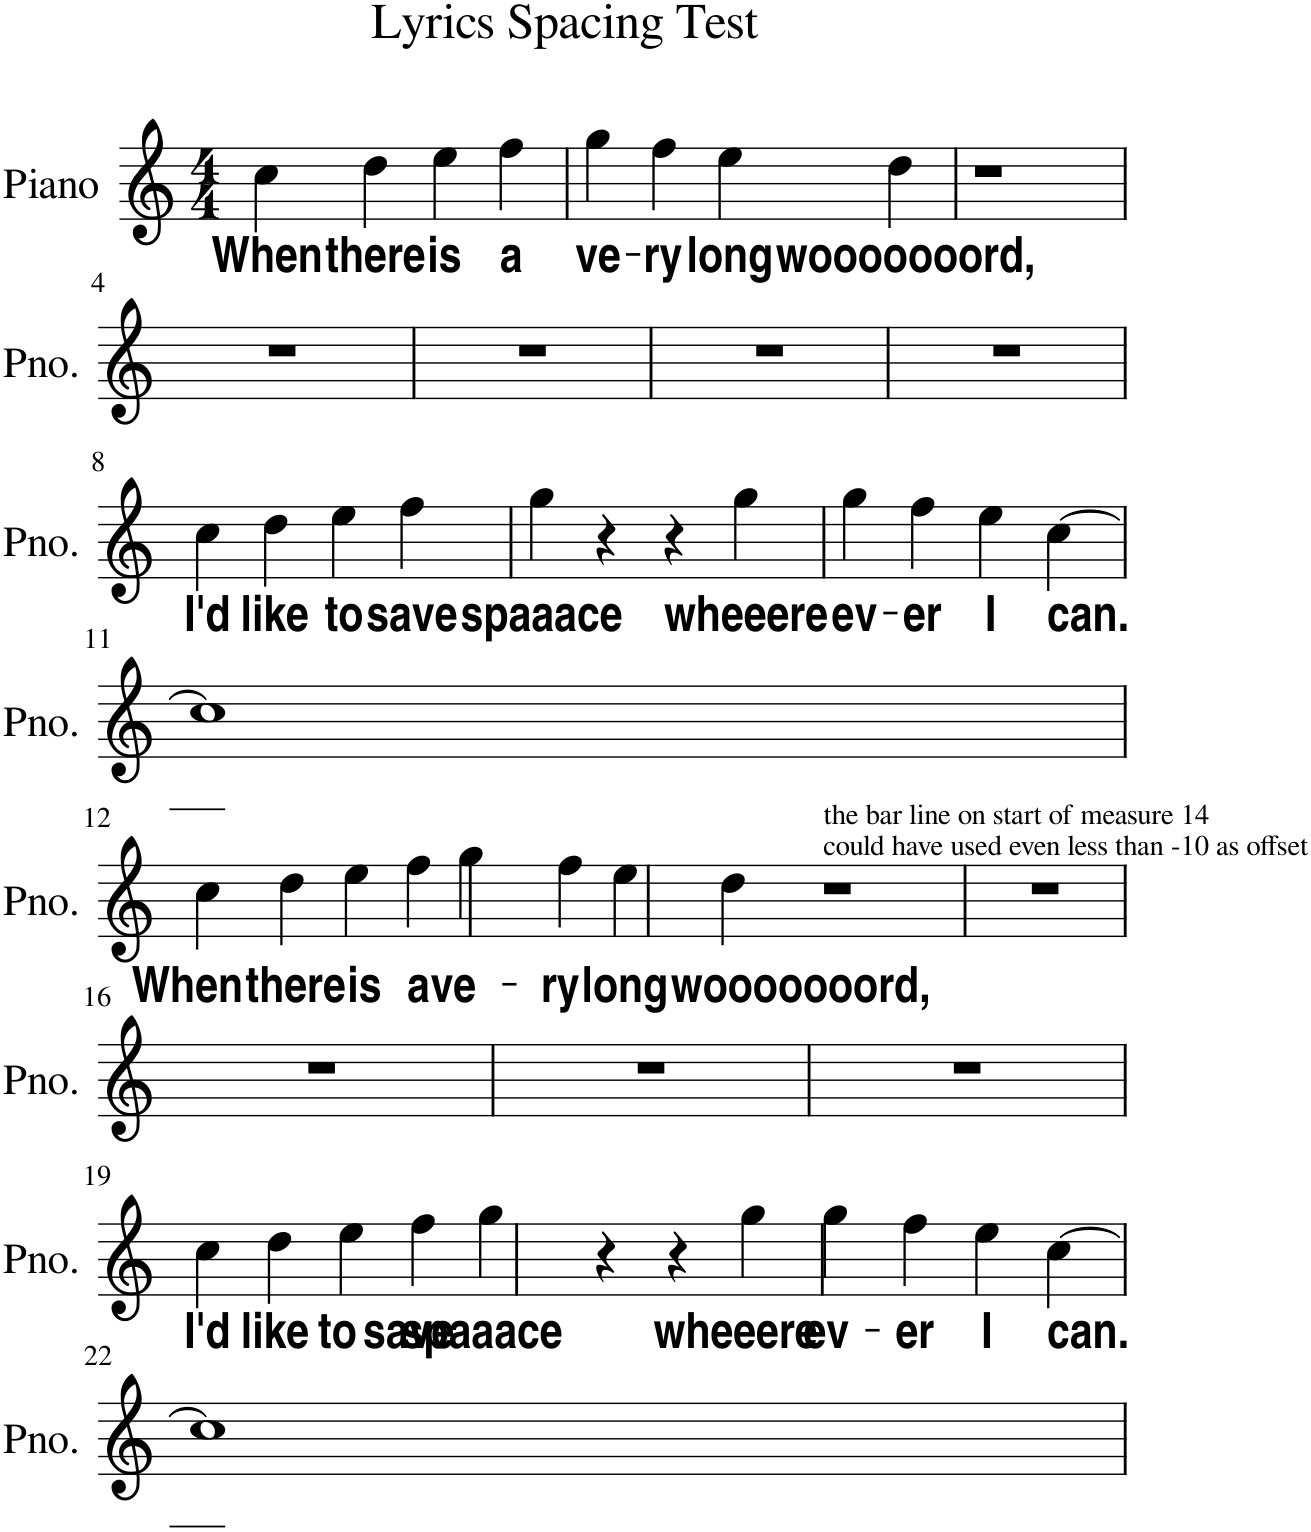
**kern	**text
*part1	*part1
*staff1	*staff1
*I"Piano	*
*I'Pno.	*
*clefG2	*
*k[]	*
*M4/4	*
=1	=1
!	!LO:LY:b
4cc\	When
!	!LO:LY:b
4dd\	there
!	!LO:LY:b
4ee\	is
!	!LO:LY:b
4ff\	a
=2	=2
!	!LO:LY:b
4gg\	ve-
!	!LO:LY:b
4ff\	-ry
!	!LO:LY:b
4ee\	long
!	!LO:LY:b
4dd\	wooooooord,
=3	=3
1r	.
!!LO:LB:g=z
=4	=4
1r	.
=5	=5
1r	.
=6	=6
1r	.
=7	=7
1r	.
!!LO:LB:g=z
=8	=8
!	!LO:LY:b
4cc\	I'd
!	!LO:LY:b
4dd\	like
!	!LO:LY:b
4ee\	to
!	!LO:LY:b
4ff\	save
=9	=9
!	!LO:LY:b
4gg\	spaaace
4r	.
4r	.
!	!LO:LY:b
4gg\	wheeere
=10	=10
!	!LO:LY:b
4gg\	ev-
!	!LO:LY:b
4ff\	-er
!	!LO:LY:b
4ee\	I
!	!LO:LY:b
[4cc\	can.
!!LO:LB:g=z
=11	=11
1cc]	.
!!LO:LB:g=z
=12	=12
!	!LO:LY:b
4cc\	When
!	!LO:LY:b
4dd\	there
!	!LO:LY:b
4ee\	is
!	!LO:LY:b
4ff\	a
=13	=13
!	!LO:LY:b
4gg\	ve-
!	!LO:LY:b
4ff\	-ry
!	!LO:LY:b
4ee\	long
!	!LO:LY:b
4dd\	wooooooord,
=14	=14
!LO:TX:a:t=the bar line on start of measure 14	!
!LO:TX:a:t=could have used even less than -10 as offset	!
1r	.
=15	=15
1r	.
!!LO:LB:g=z
=16	=16
1r	.
=17	=17
1r	.
=18	=18
1r	.
!!LO:LB:g=z
=19	=19
!	!LO:LY:b
4cc\	I'd
!	!LO:LY:b
4dd\	like
!	!LO:LY:b
4ee\	to
!	!LO:LY:b
4ff\	save
=20	=20
!	!LO:LY:b
4gg\	spaaace
4r	.
4r	.
!	!LO:LY:b
4gg\	wheeere
=21	=21
!	!LO:LY:b
4gg\	ev-
!	!LO:LY:b
4ff\	-er
!	!LO:LY:b
4ee\	I
!	!LO:LY:b
[4cc\	can.
!!LO:LB:g=z
=22	=22
1cc]	.
=	=
*-	*-
